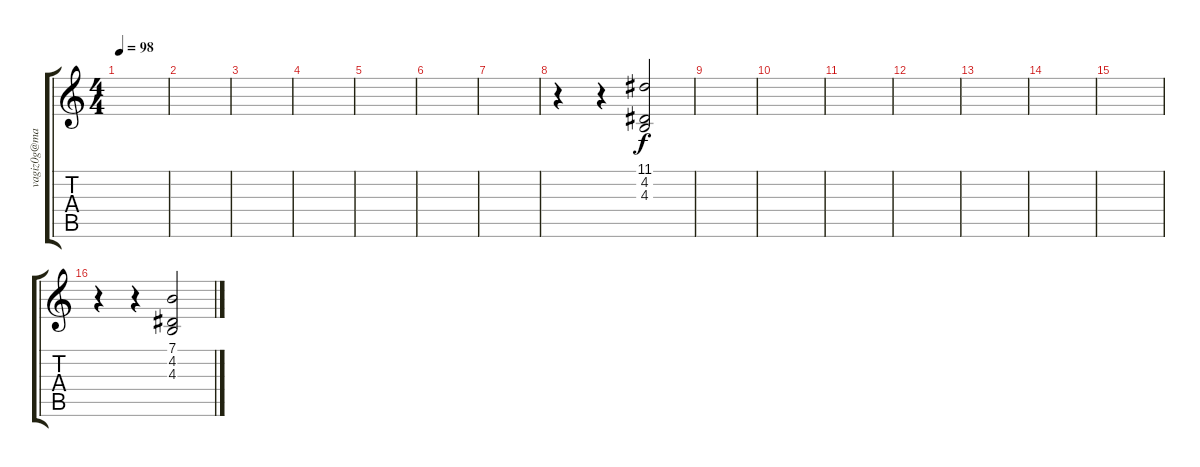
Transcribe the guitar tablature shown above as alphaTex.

\track ("" "vagiz0g@ma") {instrument tuba}
\staff {score tabs}
\tuning (E4 B3 G3 D3 A2 E2) {hide}
\ts (4 4)
\tempo 98
\clef g2
\ks c
|
|
|
|
|
|
|
r.4 r.4 (11.1 4.2 4.3).2 |
|
|
|
|
|
|
|
r.4 r.4 (7.1 4.2 4.3).2
